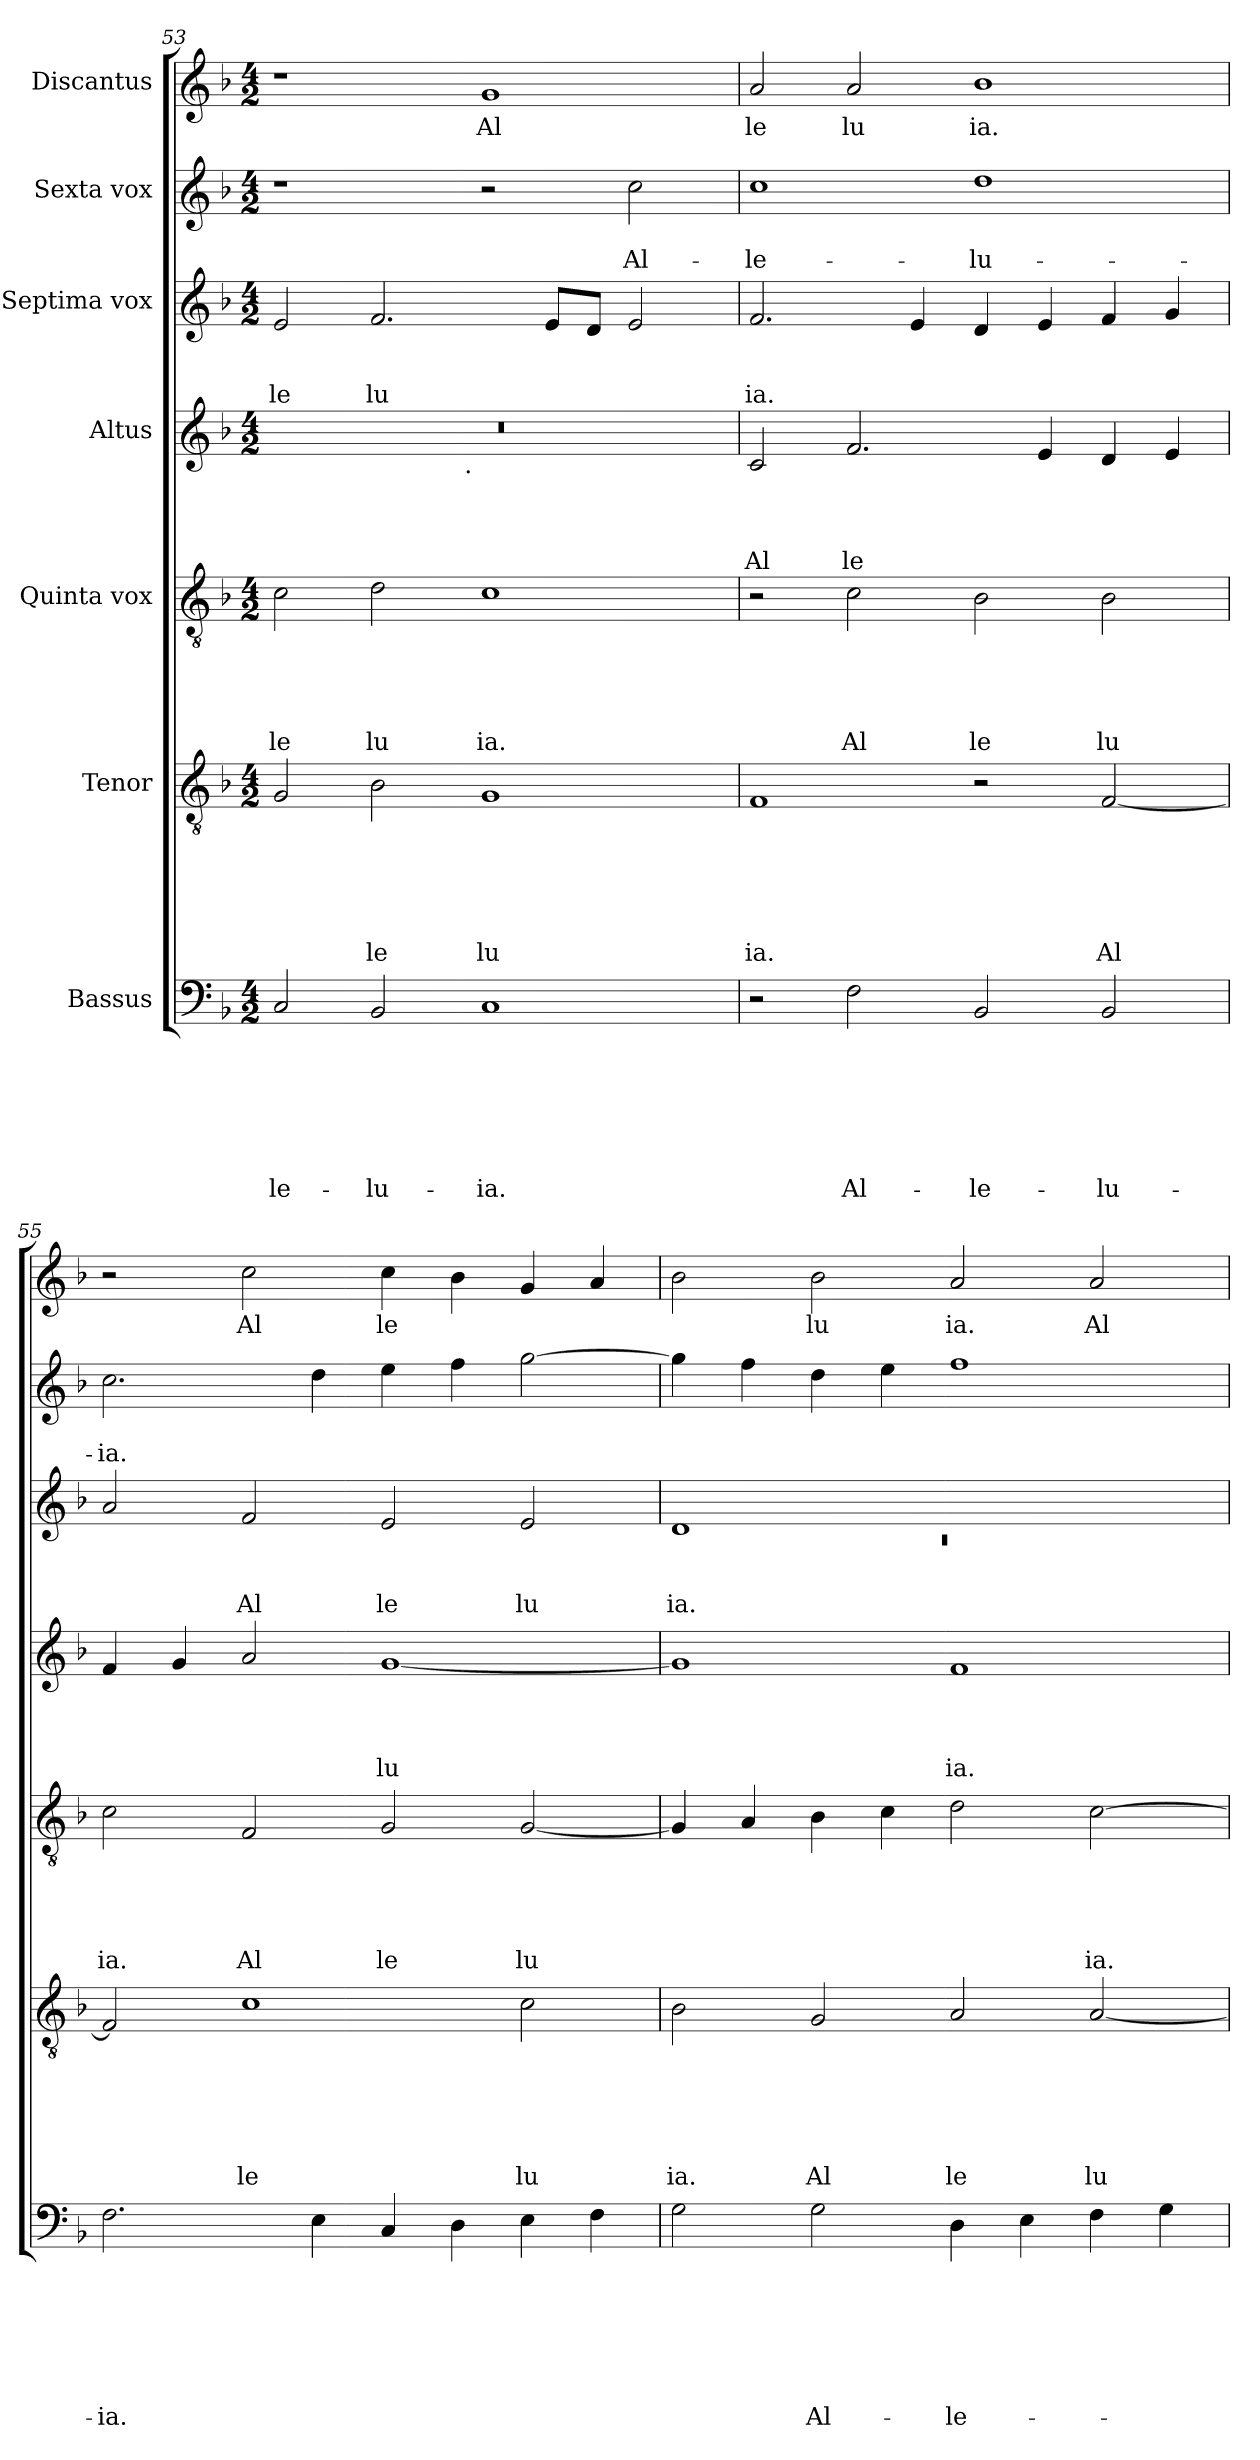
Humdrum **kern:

**kern	**text	**text	**text	**text	**text	**text	**text	**kern	**text	**text	**text	**text	**text	**text	**kern	**text	**text	**text	**text	**text	**kern	**text	**text	**text	**text	**kern	**text	**text	**text	**kern	**text	**text	**kern	**text
*part7	*part7	*part7	*part7	*part7	*part7	*part7	*part7	*part6	*part6	*part6	*part6	*part6	*part6	*part6	*part5	*part5	*part5	*part5	*part5	*part5	*part4	*part4	*part4	*part4	*part4	*part3	*part3	*part3	*part3	*part2	*part2	*part2	*part1	*part1
*staff7	*staff7	*staff7	*staff7	*staff7	*staff7	*staff7	*staff7	*staff6	*staff6	*staff6	*staff6	*staff6	*staff6	*staff6	*staff5	*staff5	*staff5	*staff5	*staff5	*staff5	*staff4	*staff4	*staff4	*staff4	*staff4	*staff3	*staff3	*staff3	*staff3	*staff2	*staff2	*staff2	*staff1	*staff1
*I"Bassus	*	*	*	*	*	*	*	*I"Tenor	*	*	*	*	*	*	*I"Quinta vox	*	*	*	*	*	*I"Altus	*	*	*	*	*I"Septima vox	*	*	*	*I"Sexta vox	*	*	*I"Discantus	*
*clefF4	*	*	*	*	*	*	*	*clefGv2	*	*	*	*	*	*	*clefGv2	*	*	*	*	*	*clefG2	*	*	*	*	*clefG2	*	*	*	*clefG2	*	*	*clefG2	*
*k[b-]	*	*	*	*	*	*	*	*k[b-]	*	*	*	*	*	*	*k[b-]	*	*	*	*	*	*k[b-]	*	*	*	*	*k[b-]	*	*	*	*k[b-]	*	*	*k[b-]	*
*F:	*	*	*	*	*	*	*	*F:	*	*	*	*	*	*	*F:	*	*	*	*	*	*F:	*	*	*	*	*F:	*	*	*	*F:	*	*	*F:	*
*M4/2	*	*	*	*	*	*	*	*M4/2	*	*	*	*	*	*	*M4/2	*	*	*	*	*	*M4/2	*	*	*	*	*M4/2	*	*	*	*M4/2	*	*	*M4/2	*
=53	=53	=53	=53	=53	=53	=53	=53	=53	=53	=53	=53	=53	=53	=53	=53	=53	=53	=53	=53	=53	=53	=53	=53	=53	=53	=53	=53	=53	=53	=53	=53	=53	=53	=53
!	!	!	!	!	!	!	!LO:LY:b	!	!	!	!	!	!	!	!	!	!	!	!	!LO:LY:b	!	!	!	!	!	!	!	!	!LO:LY:b	!	!	!	!	!
*	*	*	*	*	*	*	*	*	*	*	*	*	*	*	*	*	*	*	*	*	*^	*	*	*	*	*	*	*	*	*	*	*	*	*
2C/	.	.	.	.	.	.	-le-	2G/	.	.	.	.	.	.	2c\	.	.	.	.	le	0r	2ryy	.	.	.	.	2e/	.	.	le	1r	.	.	1r	.
!	!	!	!	!	!	!	!LO:LY:b	!	!	!	!	!	!	!LO:LY:b	!	!	!	!	!	!LO:LY:b	!	!	!	!	!	!	!	!	!	!LO:LY:b	!	!	!	!	!
2BB-/	.	.	.	.	.	.	-lu-	2B-\	.	.	.	.	.	le	2d\	.	.	.	.	lu	.	4...ryy	.	.	.	.	2.f/	.	.	lu	.	.	.	.	.
!	!	!	!	!	!	!	!	!	!	!	!	!	!	!	!	!	!	!	!	!	!	!LO:TX:b:t=.	!	!	!	!	!	!	!	!	!	!	!	!	!
.	.	.	.	.	.	.	.	.	.	.	.	.	.	.	.	.	.	.	.	.	.	1ryy	.	.	.	.	.	.	.	.	.	.	.	.	.
!	!	!	!	!	!	!	!LO:LY:b	!	!	!	!	!	!	!LO:LY:b	!	!	!	!	!	!LO:LY:b	!	!	!	!	!	!	!	!	!	!	!	!	!	!	!LO:LY:b
1C	.	.	.	.	.	.	-ia.	1G	.	.	.	.	.	lu	1c	.	.	.	.	ia.	.	.	.	.	.	.	.	.	.	.	2r	.	.	1g	Al
.	.	.	.	.	.	.	.	.	.	.	.	.	.	.	.	.	.	.	.	.	.	.	.	.	.	.	8e/L	.	.	.	.	.	.	.	.
.	.	.	.	.	.	.	.	.	.	.	.	.	.	.	.	.	.	.	.	.	.	.	.	.	.	.	8d/J	.	.	.	.	.	.	.	.
!	!	!	!	!	!	!	!	!	!	!	!	!	!	!	!	!	!	!	!	!	!	!	!	!	!	!	!	!	!	!	!	!	!LO:LY:b	!	!
.	.	.	.	.	.	.	.	.	.	.	.	.	.	.	.	.	.	.	.	.	.	.	.	.	.	.	2e/	.	.	.	2cc\	.	Al-	.	.
.	.	.	.	.	.	.	.	.	.	.	.	.	.	.	.	.	.	.	.	.	.	32ryy	.	.	.	.	.	.	.	.	.	.	.	.	.
=54	=54	=54	=54	=54	=54	=54	=54	=54	=54	=54	=54	=54	=54	=54	=54	=54	=54	=54	=54	=54	=54	=54	=54	=54	=54	=54	=54	=54	=54	=54	=54	=54	=54	=54	=54
!	!	!	!	!	!	!	!	!	!	!	!	!	!	!LO:LY:b	!	!	!	!	!	!	!	!	!	!	!	!LO:LY:b	!	!	!	!LO:LY:b	!	!	!LO:LY:b	!	!LO:LY:b
*	*	*	*	*	*	*	*	*	*	*	*	*	*	*	*	*	*	*	*	*	*v	*v	*	*	*	*	*	*	*	*	*	*	*	*	*
2r	.	.	.	.	.	.	.	1F	.	.	.	.	.	ia.	2r	.	.	.	.	.	2c/	.	.	.	Al	2.f/	.	.	ia.	1cc	.	-le-	2a/	le
!	!	!	!	!	!	!	!LO:LY:b	!	!	!	!	!	!	!	!	!	!	!	!	!LO:LY:b	!	!	!	!	!LO:LY:b	!	!	!	!	!	!	!	!	!LO:LY:b
2F\	.	.	.	.	.	.	Al-	.	.	.	.	.	.	.	2c\	.	.	.	.	Al	2.f/	.	.	.	le	.	.	.	.	.	.	.	2a/	lu
.	.	.	.	.	.	.	.	.	.	.	.	.	.	.	.	.	.	.	.	.	.	.	.	.	.	4e/	.	.	.	.	.	.	.	.
!	!	!	!	!	!	!	!LO:LY:b	!	!	!	!	!	!	!	!	!	!	!	!	!LO:LY:b	!	!	!	!	!	!	!	!	!	!	!	!LO:LY:b	!	!LO:LY:b
2BB-/	.	.	.	.	.	.	-le-	2r	.	.	.	.	.	.	2B-\	.	.	.	.	le	.	.	.	.	.	4d/	.	.	.	1dd	.	-lu-	1b-	ia.
.	.	.	.	.	.	.	.	.	.	.	.	.	.	.	.	.	.	.	.	.	4e/	.	.	.	.	4e/	.	.	.	.	.	.	.	.
!	!	!	!	!	!	!	!LO:LY:b	!	!	!	!	!	!	!LO:LY:b	!	!	!	!	!	!LO:LY:b	!	!	!	!	!	!	!	!	!	!	!	!	!	!
2BB-/	.	.	.	.	.	.	-lu-	[<2F/	.	.	.	.	.	Al	2B-\	.	.	.	.	lu	4d/	.	.	.	.	4f/	.	.	.	.	.	.	.	.
.	.	.	.	.	.	.	.	.	.	.	.	.	.	.	.	.	.	.	.	.	4e/	.	.	.	.	4g/	.	.	.	.	.	.	.	.
=55	=55	=55	=55	=55	=55	=55	=55	=55	=55	=55	=55	=55	=55	=55	=55	=55	=55	=55	=55	=55	=55	=55	=55	=55	=55	=55	=55	=55	=55	=55	=55	=55	=55	=55
!	!	!	!	!	!	!	!LO:LY:b	!	!	!	!	!	!	!	!	!	!	!	!	!LO:LY:b	!	!	!	!	!	!	!	!	!	!	!	!LO:LY:b	!	!
2.F\	.	.	.	.	.	.	-ia.	2F/]	.	.	.	.	.	.	2c\	.	.	.	.	ia.	4f/	.	.	.	.	2a/	.	.	.	2.cc\	.	-ia.	2r	.
.	.	.	.	.	.	.	.	.	.	.	.	.	.	.	.	.	.	.	.	.	4g/	.	.	.	.	.	.	.	.	.	.	.	.	.
!	!	!	!	!	!	!	!	!	!	!	!	!	!	!LO:LY:b	!	!	!	!	!	!LO:LY:b	!	!	!	!	!	!	!	!	!LO:LY:b	!	!	!	!	!LO:LY:b
.	.	.	.	.	.	.	.	1c	.	.	.	.	.	le	2F/	.	.	.	.	Al	2a/	.	.	.	.	2f/	.	.	Al	.	.	.	2cc\	Al
4E\	.	.	.	.	.	.	.	.	.	.	.	.	.	.	.	.	.	.	.	.	.	.	.	.	.	.	.	.	.	4dd\	.	.	.	.
!	!	!	!	!	!	!	!	!	!	!	!	!	!	!	!	!	!	!	!	!LO:LY:b	!	!	!	!	!LO:LY:b	!	!	!	!LO:LY:b	!	!	!	!	!LO:LY:b
4C/	.	.	.	.	.	.	.	.	.	.	.	.	.	.	2G/	.	.	.	.	le	[<1g	.	.	.	lu	2e/	.	.	le	4ee\	.	.	4cc\	le
4D\	.	.	.	.	.	.	.	.	.	.	.	.	.	.	.	.	.	.	.	.	.	.	.	.	.	.	.	.	.	4ff\	.	.	4b-\	.
!	!	!	!	!	!	!	!	!	!	!	!	!	!	!LO:LY:b	!	!	!	!	!	!LO:LY:b	!	!	!	!	!	!	!	!	!LO:LY:b	!	!	!	!	!
4E\	.	.	.	.	.	.	.	2c\	.	.	.	.	.	lu	[<2G/	.	.	.	.	lu	.	.	.	.	.	2e/	.	.	lu	[>2gg\	.	.	4g/	.
4F\	.	.	.	.	.	.	.	.	.	.	.	.	.	.	.	.	.	.	.	.	.	.	.	.	.	.	.	.	.	.	.	.	4a/	.
=56	=56	=56	=56	=56	=56	=56	=56	=56	=56	=56	=56	=56	=56	=56	=56	=56	=56	=56	=56	=56	=56	=56	=56	=56	=56	=56	=56	=56	=56	=56	=56	=56	=56	=56
*	*	*	*	*	*	*	*	*	*	*	*	*	*	*	*	*	*	*	*	*	*	*	*	*	*	*^	*	*	*	*	*	*	*	*
!	!	!	!	!	!	!	!	!	!	!	!	!	!	!LO:LY:b	!	!	!	!	!	!	!	!	!	!	!	!	!LO:N:vis=1	!	!	!LO:LY:b	!	!	!	!	!
2G\	.	.	.	.	.	.	.	2B-\	.	.	.	.	.	ia.	4G/]	.	.	.	.	.	1g]	.	.	.	.	1d	0rc	.	.	ia.	4gg\]	.	.	2b-\	.
.	.	.	.	.	.	.	.	.	.	.	.	.	.	.	4A/	.	.	.	.	.	.	.	.	.	.	.	.	.	.	.	4ff\	.	.	.	.
!	!	!	!	!	!	!	!LO:LY:b	!	!	!	!	!	!	!LO:LY:b	!	!	!	!	!	!	!	!	!	!	!	!	!	!	!	!	!	!	!	!	!LO:LY:b
2G\	.	.	.	.	.	.	Al-	2G/	.	.	.	.	.	Al	4B-\	.	.	.	.	.	.	.	.	.	.	.	.	.	.	.	4dd\	.	.	2b-\	lu
.	.	.	.	.	.	.	.	.	.	.	.	.	.	.	4c\	.	.	.	.	.	.	.	.	.	.	.	.	.	.	.	4ee\	.	.	.	.
!	!	!	!	!	!	!	!LO:LY:b	!	!	!	!	!	!	!LO:LY:b	!	!	!	!	!	!	!	!	!	!	!LO:LY:b	!	!	!	!	!	!	!	!	!	!LO:LY:b
4D\	.	.	.	.	.	.	-le-	2A/	.	.	.	.	.	le	2d\	.	.	.	.	.	1f	.	.	.	ia.	1ryy	.	.	.	.	1ff	.	.	2a/	ia.
4E\	.	.	.	.	.	.	.	.	.	.	.	.	.	.	.	.	.	.	.	.	.	.	.	.	.	.	.	.	.	.	.	.	.	.	.
!	!	!	!	!	!	!	!	!	!	!	!	!	!	!LO:LY:b	!	!	!	!	!	!LO:LY:b	!	!	!	!	!	!	!	!	!	!	!	!	!	!	!LO:LY:b
4F\	.	.	.	.	.	.	.	[<2A/	.	.	.	.	.	lu	[<2c\	.	.	.	.	ia.	.	.	.	.	.	.	.	.	.	.	.	.	.	2a/	Al
4G\	.	.	.	.	.	.	.	.	.	.	.	.	.	.	.	.	.	.	.	.	.	.	.	.	.	.	.	.	.	.	.	.	.	.	.
*	*	*	*	*	*	*	*	*	*	*	*	*	*	*	*	*	*	*	*	*	*	*	*	*	*	*v	*v	*	*	*	*	*	*	*	*
=	=	=	=	=	=	=	=	=	=	=	=	=	=	=	=	=	=	=	=	=	=	=	=	=	=	=	=	=	=	=	=	=	=	=
*-	*-	*-	*-	*-	*-	*-	*-	*-	*-	*-	*-	*-	*-	*-	*-	*-	*-	*-	*-	*-	*-	*-	*-	*-	*-	*-	*-	*-	*-	*-	*-	*-	*-	*-
